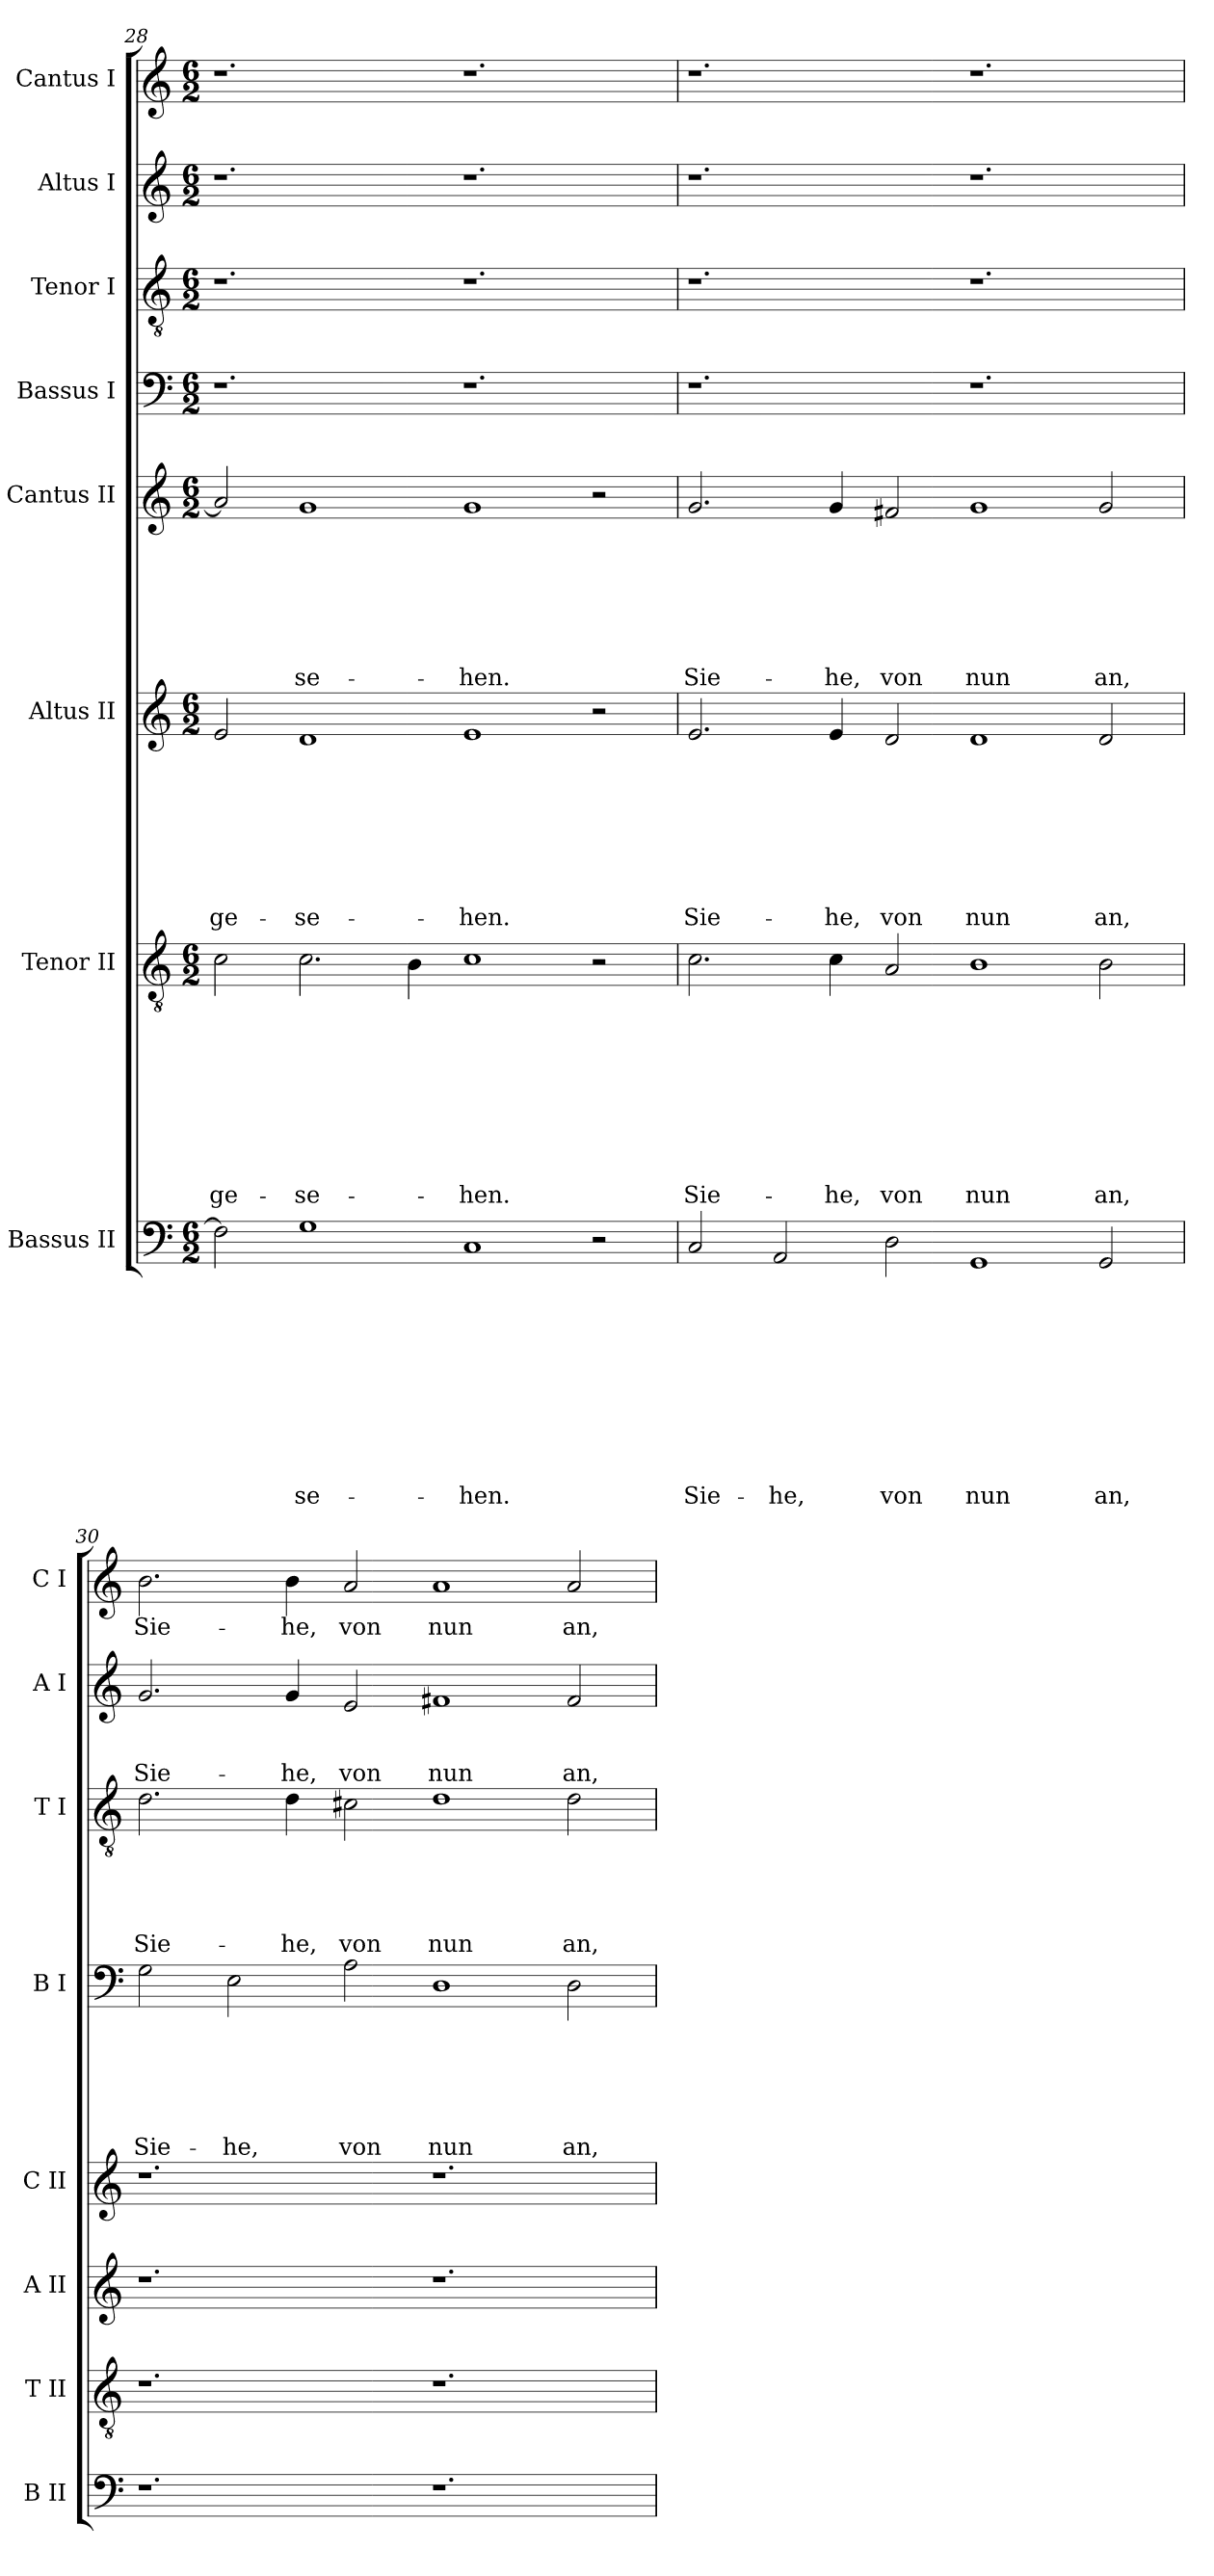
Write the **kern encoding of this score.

**kern	**text	**text	**text	**text	**text	**text	**text	**text	**text	**text	**kern	**text	**text	**text	**text	**text	**text	**text	**text	**text	**kern	**text	**text	**text	**text	**text	**text	**text	**text	**kern	**text	**text	**text	**text	**text	**text	**text	**kern	**text	**text	**text	**text	**text	**text	**kern	**text	**text	**text	**text	**text	**kern	**text	**text	**text	**kern	**text
*part8	*part8	*part8	*part8	*part8	*part8	*part8	*part8	*part8	*part8	*part8	*part7	*part7	*part7	*part7	*part7	*part7	*part7	*part7	*part7	*part7	*part6	*part6	*part6	*part6	*part6	*part6	*part6	*part6	*part6	*part5	*part5	*part5	*part5	*part5	*part5	*part5	*part5	*part4	*part4	*part4	*part4	*part4	*part4	*part4	*part3	*part3	*part3	*part3	*part3	*part3	*part2	*part2	*part2	*part2	*part1	*part1
*staff8	*staff8	*staff8	*staff8	*staff8	*staff8	*staff8	*staff8	*staff8	*staff8	*staff8	*staff7	*staff7	*staff7	*staff7	*staff7	*staff7	*staff7	*staff7	*staff7	*staff7	*staff6	*staff6	*staff6	*staff6	*staff6	*staff6	*staff6	*staff6	*staff6	*staff5	*staff5	*staff5	*staff5	*staff5	*staff5	*staff5	*staff5	*staff4	*staff4	*staff4	*staff4	*staff4	*staff4	*staff4	*staff3	*staff3	*staff3	*staff3	*staff3	*staff3	*staff2	*staff2	*staff2	*staff2	*staff1	*staff1
*I"Bassus II	*	*	*	*	*	*	*	*	*	*	*I"Tenor II	*	*	*	*	*	*	*	*	*	*I"Altus II	*	*	*	*	*	*	*	*	*I"Cantus II	*	*	*	*	*	*	*	*I"Bassus I	*	*	*	*	*	*	*I"Tenor I	*	*	*	*	*	*I"Altus I	*	*	*	*I"Cantus I	*
*I'B II	*	*	*	*	*	*	*	*	*	*	*I'T II	*	*	*	*	*	*	*	*	*	*I'A II	*	*	*	*	*	*	*	*	*I'C II	*	*	*	*	*	*	*	*I'B I	*	*	*	*	*	*	*I'T I	*	*	*	*	*	*I'A I	*	*	*	*I'C I	*
*clefF4	*	*	*	*	*	*	*	*	*	*	*clefGv2	*	*	*	*	*	*	*	*	*	*clefG2	*	*	*	*	*	*	*	*	*clefG2	*	*	*	*	*	*	*	*clefF4	*	*	*	*	*	*	*clefGv2	*	*	*	*	*	*clefG2	*	*	*	*clefG2	*
*k[]	*	*	*	*	*	*	*	*	*	*	*k[]	*	*	*	*	*	*	*	*	*	*k[]	*	*	*	*	*	*	*	*	*k[]	*	*	*	*	*	*	*	*k[]	*	*	*	*	*	*	*k[]	*	*	*	*	*	*k[]	*	*	*	*k[]	*
*C:	*	*	*	*	*	*	*	*	*	*	*C:	*	*	*	*	*	*	*	*	*	*C:	*	*	*	*	*	*	*	*	*C:	*	*	*	*	*	*	*	*C:	*	*	*	*	*	*	*C:	*	*	*	*	*	*C:	*	*	*	*C:	*
*M6/2	*	*	*	*	*	*	*	*	*	*	*M6/2	*	*	*	*	*	*	*	*	*	*M6/2	*	*	*	*	*	*	*	*	*M6/2	*	*	*	*	*	*	*	*M6/2	*	*	*	*	*	*	*M6/2	*	*	*	*	*	*M6/2	*	*	*	*M6/2	*
=28	=28	=28	=28	=28	=28	=28	=28	=28	=28	=28	=28	=28	=28	=28	=28	=28	=28	=28	=28	=28	=28	=28	=28	=28	=28	=28	=28	=28	=28	=28	=28	=28	=28	=28	=28	=28	=28	=28	=28	=28	=28	=28	=28	=28	=28	=28	=28	=28	=28	=28	=28	=28	=28	=28	=28	=28
!	!	!	!	!	!	!	!	!	!	!	!	!	!	!	!	!	!	!	!	!LO:LY:b	!	!	!	!	!	!	!	!	!LO:LY:b	!	!	!	!	!	!	!	!	!	!	!	!	!	!	!	!	!	!	!	!	!	!	!	!	!	!	!
2F\]	.	.	.	.	.	.	.	.	.	.	2c\	.	.	.	.	.	.	.	.	-ge-	2e/	.	.	.	.	.	.	.	-ge-	2a/]	.	.	.	.	.	.	.	1.r	.	.	.	.	.	.	1.r	.	.	.	.	.	1.r	.	.	.	1.r	.
!	!	!	!	!	!	!	!	!	!	!LO:LY:b	!	!	!	!	!	!	!	!	!	!LO:LY:b	!	!	!	!	!	!	!	!	!LO:LY:b	!	!	!	!	!	!	!	!LO:LY:b	!	!	!	!	!	!	!	!	!	!	!	!	!	!	!	!	!	!	!
1G	.	.	.	.	.	.	.	.	.	-se-	2.c\	.	.	.	.	.	.	.	.	-se-	1d	.	.	.	.	.	.	.	-se-	1g	.	.	.	.	.	.	-se-	.	.	.	.	.	.	.	.	.	.	.	.	.	.	.	.	.	.	.
.	.	.	.	.	.	.	.	.	.	.	4B\	.	.	.	.	.	.	.	.	.	.	.	.	.	.	.	.	.	.	.	.	.	.	.	.	.	.	.	.	.	.	.	.	.	.	.	.	.	.	.	.	.	.	.	.	.
!	!	!	!	!	!	!	!	!	!	!LO:LY:b	!	!	!	!	!	!	!	!	!	!LO:LY:b	!	!	!	!	!	!	!	!	!LO:LY:b	!	!	!	!	!	!	!	!LO:LY:b	!	!	!	!	!	!	!	!	!	!	!	!	!	!	!	!	!	!	!
1C	.	.	.	.	.	.	.	.	.	-hen.	1c	.	.	.	.	.	.	.	.	-hen.	1e	.	.	.	.	.	.	.	-hen.	1g	.	.	.	.	.	.	-hen.	1.r	.	.	.	.	.	.	1.r	.	.	.	.	.	1.r	.	.	.	1.r	.
2r	.	.	.	.	.	.	.	.	.	.	2r	.	.	.	.	.	.	.	.	.	2r	.	.	.	.	.	.	.	.	2r	.	.	.	.	.	.	.	.	.	.	.	.	.	.	.	.	.	.	.	.	.	.	.	.	.	.
!!LO:LB:g=z
=29	=29	=29	=29	=29	=29	=29	=29	=29	=29	=29	=29	=29	=29	=29	=29	=29	=29	=29	=29	=29	=29	=29	=29	=29	=29	=29	=29	=29	=29	=29	=29	=29	=29	=29	=29	=29	=29	=29	=29	=29	=29	=29	=29	=29	=29	=29	=29	=29	=29	=29	=29	=29	=29	=29	=29	=29
!	!	!	!	!	!	!	!	!	!	!LO:LY:b	!	!	!	!	!	!	!	!	!	!LO:LY:b	!	!	!	!	!	!	!	!	!LO:LY:b	!	!	!	!	!	!	!	!LO:LY:b	!	!	!	!	!	!	!	!	!	!	!	!	!	!	!	!	!	!	!
2C/	.	.	.	.	.	.	.	.	.	Sie-	2.c\	.	.	.	.	.	.	.	.	Sie-	2.e/	.	.	.	.	.	.	.	Sie-	2.g/	.	.	.	.	.	.	Sie-	1.r	.	.	.	.	.	.	1.r	.	.	.	.	.	1.r	.	.	.	1.r	.
!	!	!	!	!	!	!	!	!	!	!LO:LY:b	!	!	!	!	!	!	!	!	!	!	!	!	!	!	!	!	!	!	!	!	!	!	!	!	!	!	!	!	!	!	!	!	!	!	!	!	!	!	!	!	!	!	!	!	!	!
2AA/	.	.	.	.	.	.	.	.	.	-he,	.	.	.	.	.	.	.	.	.	.	.	.	.	.	.	.	.	.	.	.	.	.	.	.	.	.	.	.	.	.	.	.	.	.	.	.	.	.	.	.	.	.	.	.	.	.
!	!	!	!	!	!	!	!	!	!	!	!	!	!	!	!	!	!	!	!	!LO:LY:b	!	!	!	!	!	!	!	!	!LO:LY:b	!	!	!	!	!	!	!	!LO:LY:b	!	!	!	!	!	!	!	!	!	!	!	!	!	!	!	!	!	!	!
.	.	.	.	.	.	.	.	.	.	.	4c\	.	.	.	.	.	.	.	.	-he,	4e/	.	.	.	.	.	.	.	-he,	4g/	.	.	.	.	.	.	-he,	.	.	.	.	.	.	.	.	.	.	.	.	.	.	.	.	.	.	.
!	!	!	!	!	!	!	!	!	!	!LO:LY:b	!	!	!	!	!	!	!	!	!	!LO:LY:b	!	!	!	!	!	!	!	!	!LO:LY:b	!	!	!	!	!	!	!	!LO:LY:b	!	!	!	!	!	!	!	!	!	!	!	!	!	!	!	!	!	!	!
2D\	.	.	.	.	.	.	.	.	.	von	2A/	.	.	.	.	.	.	.	.	von	2d/	.	.	.	.	.	.	.	von	2f#X/	.	.	.	.	.	.	von	.	.	.	.	.	.	.	.	.	.	.	.	.	.	.	.	.	.	.
!	!	!	!	!	!	!	!	!	!	!LO:LY:b	!	!	!	!	!	!	!	!	!	!LO:LY:b	!	!	!	!	!	!	!	!	!LO:LY:b	!	!	!	!	!	!	!	!LO:LY:b	!	!	!	!	!	!	!	!	!	!	!	!	!	!	!	!	!	!	!
1GG	.	.	.	.	.	.	.	.	.	nun	1B	.	.	.	.	.	.	.	.	nun	1d	.	.	.	.	.	.	.	nun	1g	.	.	.	.	.	.	nun	1.r	.	.	.	.	.	.	1.r	.	.	.	.	.	1.r	.	.	.	1.r	.
!	!	!	!	!	!	!	!	!	!	!LO:LY:b	!	!	!	!	!	!	!	!	!	!LO:LY:b	!	!	!	!	!	!	!	!	!LO:LY:b	!	!	!	!	!	!	!	!LO:LY:b	!	!	!	!	!	!	!	!	!	!	!	!	!	!	!	!	!	!	!
2GG/	.	.	.	.	.	.	.	.	.	an,	2B\	.	.	.	.	.	.	.	.	an,	2d/	.	.	.	.	.	.	.	an,	2g/	.	.	.	.	.	.	an,	.	.	.	.	.	.	.	.	.	.	.	.	.	.	.	.	.	.	.
=30	=30	=30	=30	=30	=30	=30	=30	=30	=30	=30	=30	=30	=30	=30	=30	=30	=30	=30	=30	=30	=30	=30	=30	=30	=30	=30	=30	=30	=30	=30	=30	=30	=30	=30	=30	=30	=30	=30	=30	=30	=30	=30	=30	=30	=30	=30	=30	=30	=30	=30	=30	=30	=30	=30	=30	=30
!	!	!	!	!	!	!	!	!	!	!	!	!	!	!	!	!	!	!	!	!	!	!	!	!	!	!	!	!	!	!	!	!	!	!	!	!	!	!	!	!	!	!	!	!LO:LY:b	!	!	!	!	!	!LO:LY:b	!	!	!	!LO:LY:b	!	!LO:LY:b
1.r	.	.	.	.	.	.	.	.	.	.	1.r	.	.	.	.	.	.	.	.	.	1.r	.	.	.	.	.	.	.	.	1.r	.	.	.	.	.	.	.	2G\	.	.	.	.	.	Sie-	2.d\	.	.	.	.	Sie-	2.g/	.	.	Sie-	2.b\	Sie-
!	!	!	!	!	!	!	!	!	!	!	!	!	!	!	!	!	!	!	!	!	!	!	!	!	!	!	!	!	!	!	!	!	!	!	!	!	!	!	!	!	!	!	!	!LO:LY:b	!	!	!	!	!	!	!	!	!	!	!	!
.	.	.	.	.	.	.	.	.	.	.	.	.	.	.	.	.	.	.	.	.	.	.	.	.	.	.	.	.	.	.	.	.	.	.	.	.	.	2E\	.	.	.	.	.	-he,	.	.	.	.	.	.	.	.	.	.	.	.
!	!	!	!	!	!	!	!	!	!	!	!	!	!	!	!	!	!	!	!	!	!	!	!	!	!	!	!	!	!	!	!	!	!	!	!	!	!	!	!	!	!	!	!	!	!	!	!	!	!	!LO:LY:b	!	!	!	!LO:LY:b	!	!LO:LY:b
.	.	.	.	.	.	.	.	.	.	.	.	.	.	.	.	.	.	.	.	.	.	.	.	.	.	.	.	.	.	.	.	.	.	.	.	.	.	.	.	.	.	.	.	.	4d\	.	.	.	.	-he,	4g/	.	.	-he,	4b\	-he,
!	!	!	!	!	!	!	!	!	!	!	!	!	!	!	!	!	!	!	!	!	!	!	!	!	!	!	!	!	!	!	!	!	!	!	!	!	!	!	!	!	!	!	!	!LO:LY:b	!	!	!	!	!	!LO:LY:b	!	!	!	!LO:LY:b	!	!LO:LY:b
.	.	.	.	.	.	.	.	.	.	.	.	.	.	.	.	.	.	.	.	.	.	.	.	.	.	.	.	.	.	.	.	.	.	.	.	.	.	2A\	.	.	.	.	.	von	2c#X\	.	.	.	.	von	2e/	.	.	von	2a/	von
!	!	!	!	!	!	!	!	!	!	!	!	!	!	!	!	!	!	!	!	!	!	!	!	!	!	!	!	!	!	!	!	!	!	!	!	!	!	!	!	!	!	!	!	!LO:LY:b	!	!	!	!	!	!LO:LY:b	!	!	!	!LO:LY:b	!	!LO:LY:b
1.r	.	.	.	.	.	.	.	.	.	.	1.r	.	.	.	.	.	.	.	.	.	1.r	.	.	.	.	.	.	.	.	1.r	.	.	.	.	.	.	.	1D	.	.	.	.	.	nun	1d	.	.	.	.	nun	1f#X	.	.	nun	1a	nun
!	!	!	!	!	!	!	!	!	!	!	!	!	!	!	!	!	!	!	!	!	!	!	!	!	!	!	!	!	!	!	!	!	!	!	!	!	!	!	!	!	!	!	!	!LO:LY:b	!	!	!	!	!	!LO:LY:b	!	!	!	!LO:LY:b	!	!LO:LY:b
.	.	.	.	.	.	.	.	.	.	.	.	.	.	.	.	.	.	.	.	.	.	.	.	.	.	.	.	.	.	.	.	.	.	.	.	.	.	2D\	.	.	.	.	.	an,	2d\	.	.	.	.	an,	2f#/	.	.	an,	2a/	an,
=	=	=	=	=	=	=	=	=	=	=	=	=	=	=	=	=	=	=	=	=	=	=	=	=	=	=	=	=	=	=	=	=	=	=	=	=	=	=	=	=	=	=	=	=	=	=	=	=	=	=	=	=	=	=	=	=
*-	*-	*-	*-	*-	*-	*-	*-	*-	*-	*-	*-	*-	*-	*-	*-	*-	*-	*-	*-	*-	*-	*-	*-	*-	*-	*-	*-	*-	*-	*-	*-	*-	*-	*-	*-	*-	*-	*-	*-	*-	*-	*-	*-	*-	*-	*-	*-	*-	*-	*-	*-	*-	*-	*-	*-	*-
